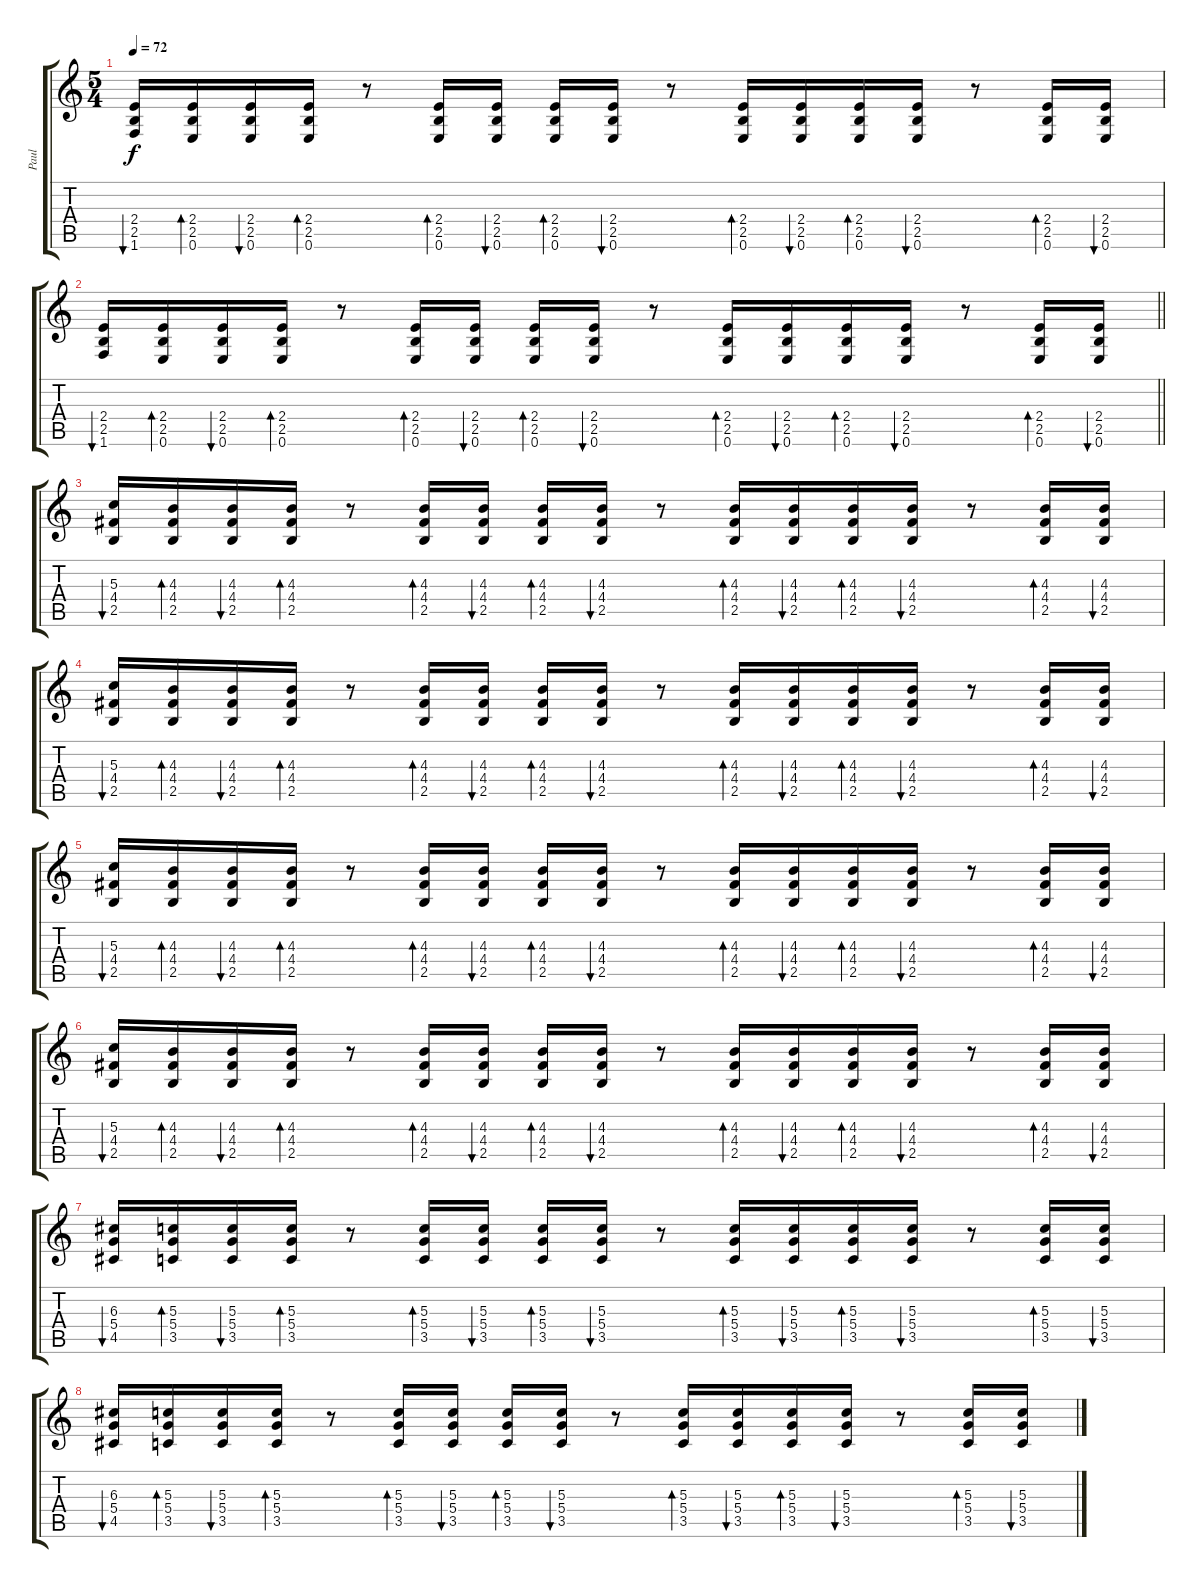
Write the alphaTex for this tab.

\track ("Paul" "Paul") {instrument overdrivenguitar}
\staff {score tabs}
\tuning (E4 B3 G3 D3 A2 E2) {hide}
\ts (5 4)
\tempo 72
\clef g2
\ks c
(2.4 2.5 1.6).16{bu 60 dy f} (2.4 2.5 0.6).16{bd 60} (2.4 2.5 0.6).16{bu 60} (2.4 2.5 0.6).16{bd 60} r.8 (2.4 2.5 0.6).16{bd 60} (2.4 2.5 0.6).16{bu 60} (2.4 2.5 0.6).16{bd 60} (2.4 2.5 0.6).16{bu 60} r.8 (2.4 2.5 0.6).16{bd 60} (2.4 2.5 0.6).16{bu 60} (2.4 2.5 0.6).16{bd 60} (2.4 2.5 0.6).16{bu 60} r.8 (2.4 2.5 0.6).16{bd 60} (2.4 2.5 0.6).16{bu 60} |
\barLineRight lightlight
(2.4 2.5 1.6).16{bu 60} (2.4 2.5 0.6).16{bd 60} (2.4 2.5 0.6).16{bu 60} (2.4 2.5 0.6).16{bd 60} r.8 (2.4 2.5 0.6).16{bd 60} (2.4 2.5 0.6).16{bu 60} (2.4 2.5 0.6).16{bd 60} (2.4 2.5 0.6).16{bu 60} r.8 (2.4 2.5 0.6).16{bd 60} (2.4 2.5 0.6).16{bu 60} (2.4 2.5 0.6).16{bd 60} (2.4 2.5 0.6).16{bu 60} r.8 (2.4 2.5 0.6).16{bd 60} (2.4 2.5 0.6).16{bu 60} |
(5.3 4.4 2.5).16{bu 60} (4.3 4.4 2.5).16{bd 60} (4.3 4.4 2.5).16{bu 60} (4.3 4.4 2.5).16{bd 60} r.8 (4.3 4.4 2.5).16{bd 60} (4.3 4.4 2.5).16{bu 60} (4.3 4.4 2.5).16{bd 60} (4.3 4.4 2.5).16{bu 60} r.8 (4.3 4.4 2.5).16{bd 60} (4.3 4.4 2.5).16{bu 60} (4.3 4.4 2.5).16{bd 60} (4.3 4.4 2.5).16{bu 60} r.8 (4.3 4.4 2.5).16{bd 60} (4.3 4.4 2.5).16{bu 60} |
(5.3 4.4 2.5).16{bu 60} (4.3 4.4 2.5).16{bd 60} (4.3 4.4 2.5).16{bu 60} (4.3 4.4 2.5).16{bd 60} r.8 (4.3 4.4 2.5).16{bd 60} (4.3 4.4 2.5).16{bu 60} (4.3 4.4 2.5).16{bd 60} (4.3 4.4 2.5).16{bu 60} r.8 (4.3 4.4 2.5).16{bd 60} (4.3 4.4 2.5).16{bu 60} (4.3 4.4 2.5).16{bd 60} (4.3 4.4 2.5).16{bu 60} r.8 (4.3 4.4 2.5).16{bd 60} (4.3 4.4 2.5).16{bu 60} |
(5.3 4.4 2.5).16{bu 60} (4.3 4.4 2.5).16{bd 60} (4.3 4.4 2.5).16{bu 60} (4.3 4.4 2.5).16{bd 60} r.8 (4.3 4.4 2.5).16{bd 60} (4.3 4.4 2.5).16{bu 60} (4.3 4.4 2.5).16{bd 60} (4.3 4.4 2.5).16{bu 60} r.8 (4.3 4.4 2.5).16{bd 60} (4.3 4.4 2.5).16{bu 60} (4.3 4.4 2.5).16{bd 60} (4.3 4.4 2.5).16{bu 60} r.8 (4.3 4.4 2.5).16{bd 60} (4.3 4.4 2.5).16{bu 60} |
(5.3 4.4 2.5).16{bu 60} (4.3 4.4 2.5).16{bd 60} (4.3 4.4 2.5).16{bu 60} (4.3 4.4 2.5).16{bd 60} r.8 (4.3 4.4 2.5).16{bd 60} (4.3 4.4 2.5).16{bu 60} (4.3 4.4 2.5).16{bd 60} (4.3 4.4 2.5).16{bu 60} r.8 (4.3 4.4 2.5).16{bd 60} (4.3 4.4 2.5).16{bu 60} (4.3 4.4 2.5).16{bd 60} (4.3 4.4 2.5).16{bu 60} r.8 (4.3 4.4 2.5).16{bd 60} (4.3 4.4 2.5).16{bu 60} |
(6.3 5.4 4.5).16{bu 60} (5.3 5.4 3.5).16{bd 60} (5.3 5.4 3.5).16{bu 60} (5.3 5.4 3.5).16{bd 60} r.8 (5.3 5.4 3.5).16{bd 60} (5.3 5.4 3.5).16{bu 60} (5.3 5.4 3.5).16{bd 60} (5.3 5.4 3.5).16{bu 60} r.8 (5.3 5.4 3.5).16{bd 60} (5.3 5.4 3.5).16{bu 60} (5.3 5.4 3.5).16{bd 60} (5.3 5.4 3.5).16{bu 60} r.8 (5.3 5.4 3.5).16{bd 60} (5.3 5.4 3.5).16{bu 60} |
(6.3 5.4 4.5).16{bu 60} (5.3 5.4 3.5).16{bd 60} (5.3 5.4 3.5).16{bu 60} (5.3 5.4 3.5).16{bd 60} r.8 (5.3 5.4 3.5).16{bd 60} (5.3 5.4 3.5).16{bu 60} (5.3 5.4 3.5).16{bd 60} (5.3 5.4 3.5).16{bu 60} r.8 (5.3 5.4 3.5).16{bd 60} (5.3 5.4 3.5).16{bu 60} (5.3 5.4 3.5).16{bd 60} (5.3 5.4 3.5).16{bu 60} r.8 (5.3 5.4 3.5).16{bd 60} (5.3 5.4 3.5).16{bu 60}
